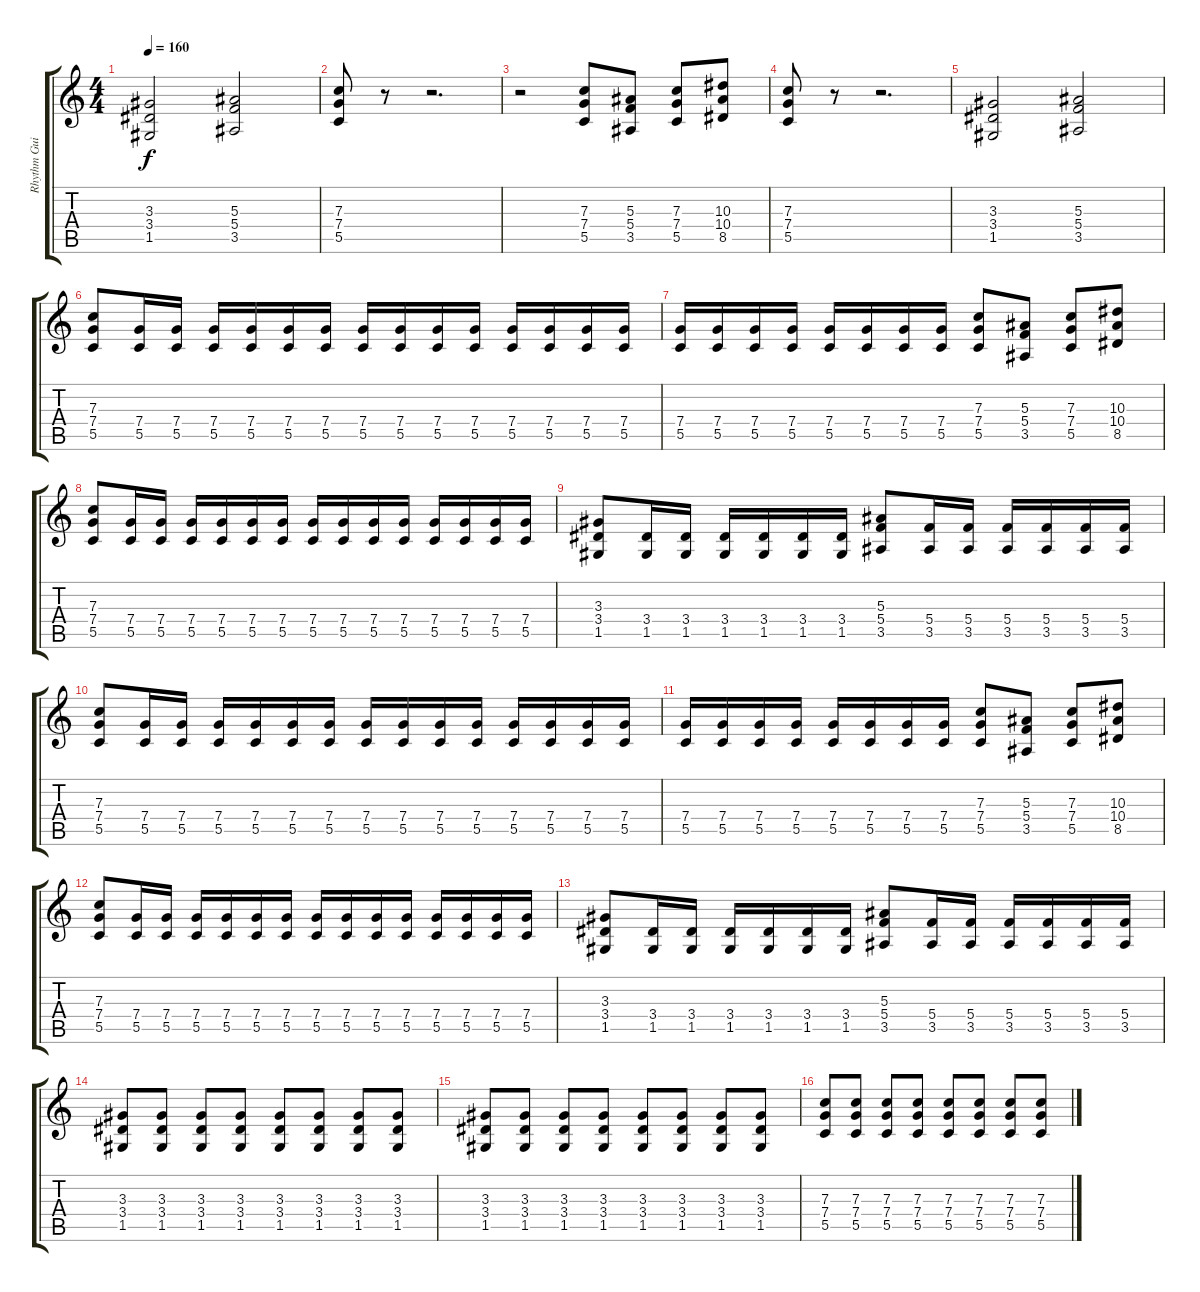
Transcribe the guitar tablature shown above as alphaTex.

\track ("Rhythm Guitar" "Rhythm Gui") {instrument distortionguitar}
\staff {score tabs}
\tuning (D4 A3 F3 C3 G2 C2) {hide}
\ts (4 4)
\tempo 160
\clef g2
\ks c
(3.3 3.4 1.5).2{dy f} (5.3 5.4 3.5).2 |
(7.3 7.4 5.5).8 r.8 r.2{d} |
r.2 (7.3 7.4 5.5).8 (5.3 5.4 3.5).8 (7.3 7.4 5.5).8 (10.3 10.4 8.5).8 |
(7.3 7.4 5.5).8 r.8 r.2{d} |
(3.3 3.4 1.5).2 (5.3 5.4 3.5).2 |
(7.3 7.4 5.5).8 (7.4 5.5).16 (7.4 5.5).16 (7.4 5.5).16 (7.4 5.5).16 (7.4 5.5).16 (7.4 5.5).16 (7.4 5.5).16 (7.4 5.5).16 (7.4 5.5).16 (7.4 5.5).16 (7.4 5.5).16 (7.4 5.5).16 (7.4 5.5).16 (7.4 5.5).16 |
(7.4 5.5).16 (7.4 5.5).16 (7.4 5.5).16 (7.4 5.5).16 (7.4 5.5).16 (7.4 5.5).16 (7.4 5.5).16 (7.4 5.5).16 (7.3 7.4 5.5).8 (5.3 5.4 3.5).8 (7.3 7.4 5.5).8 (10.3 10.4 8.5).8 |
(7.3 7.4 5.5).8 (7.4 5.5).16 (7.4 5.5).16 (7.4 5.5).16 (7.4 5.5).16 (7.4 5.5).16 (7.4 5.5).16 (7.4 5.5).16 (7.4 5.5).16 (7.4 5.5).16 (7.4 5.5).16 (7.4 5.5).16 (7.4 5.5).16 (7.4 5.5).16 (7.4 5.5).16 |
(3.3 3.4 1.5).8 (3.4 1.5).16 (3.4 1.5).16 (3.4 1.5).16 (3.4 1.5).16 (3.4 1.5).16 (3.4 1.5).16 (5.3 5.4 3.5).8 (5.4 3.5).16 (5.4 3.5).16 (5.4 3.5).16 (5.4 3.5).16 (5.4 3.5).16 (5.4 3.5).16 |
(7.3 7.4 5.5).8 (7.4 5.5).16 (7.4 5.5).16 (7.4 5.5).16 (7.4 5.5).16 (7.4 5.5).16 (7.4 5.5).16 (7.4 5.5).16 (7.4 5.5).16 (7.4 5.5).16 (7.4 5.5).16 (7.4 5.5).16 (7.4 5.5).16 (7.4 5.5).16 (7.4 5.5).16 |
(7.4 5.5).16 (7.4 5.5).16 (7.4 5.5).16 (7.4 5.5).16 (7.4 5.5).16 (7.4 5.5).16 (7.4 5.5).16 (7.4 5.5).16 (7.3 7.4 5.5).8 (5.3 5.4 3.5).8 (7.3 7.4 5.5).8 (10.3 10.4 8.5).8 |
(7.3 7.4 5.5).8 (7.4 5.5).16 (7.4 5.5).16 (7.4 5.5).16 (7.4 5.5).16 (7.4 5.5).16 (7.4 5.5).16 (7.4 5.5).16 (7.4 5.5).16 (7.4 5.5).16 (7.4 5.5).16 (7.4 5.5).16 (7.4 5.5).16 (7.4 5.5).16 (7.4 5.5).16 |
(3.3 3.4 1.5).8 (3.4 1.5).16 (3.4 1.5).16 (3.4 1.5).16 (3.4 1.5).16 (3.4 1.5).16 (3.4 1.5).16 (5.3 5.4 3.5).8 (5.4 3.5).16 (5.4 3.5).16 (5.4 3.5).16 (5.4 3.5).16 (5.4 3.5).16 (5.4 3.5).16 |
(3.3 3.4 1.5).8 (3.3 3.4 1.5).8 (3.3 3.4 1.5).8 (3.3 3.4 1.5).8 (3.3 3.4 1.5).8 (3.3 3.4 1.5).8 (3.3 3.4 1.5).8 (3.3 3.4 1.5).8 |
(3.3 3.4 1.5).8 (3.3 3.4 1.5).8 (3.3 3.4 1.5).8 (3.3 3.4 1.5).8 (3.3 3.4 1.5).8 (3.3 3.4 1.5).8 (3.3 3.4 1.5).8 (3.3 3.4 1.5).8 |
(7.3 7.4 5.5).8 (7.3 7.4 5.5).8 (7.3 7.4 5.5).8 (7.3 7.4 5.5).8 (7.3 7.4 5.5).8 (7.3 7.4 5.5).8 (7.3 7.4 5.5).8 (7.3 7.4 5.5).8
